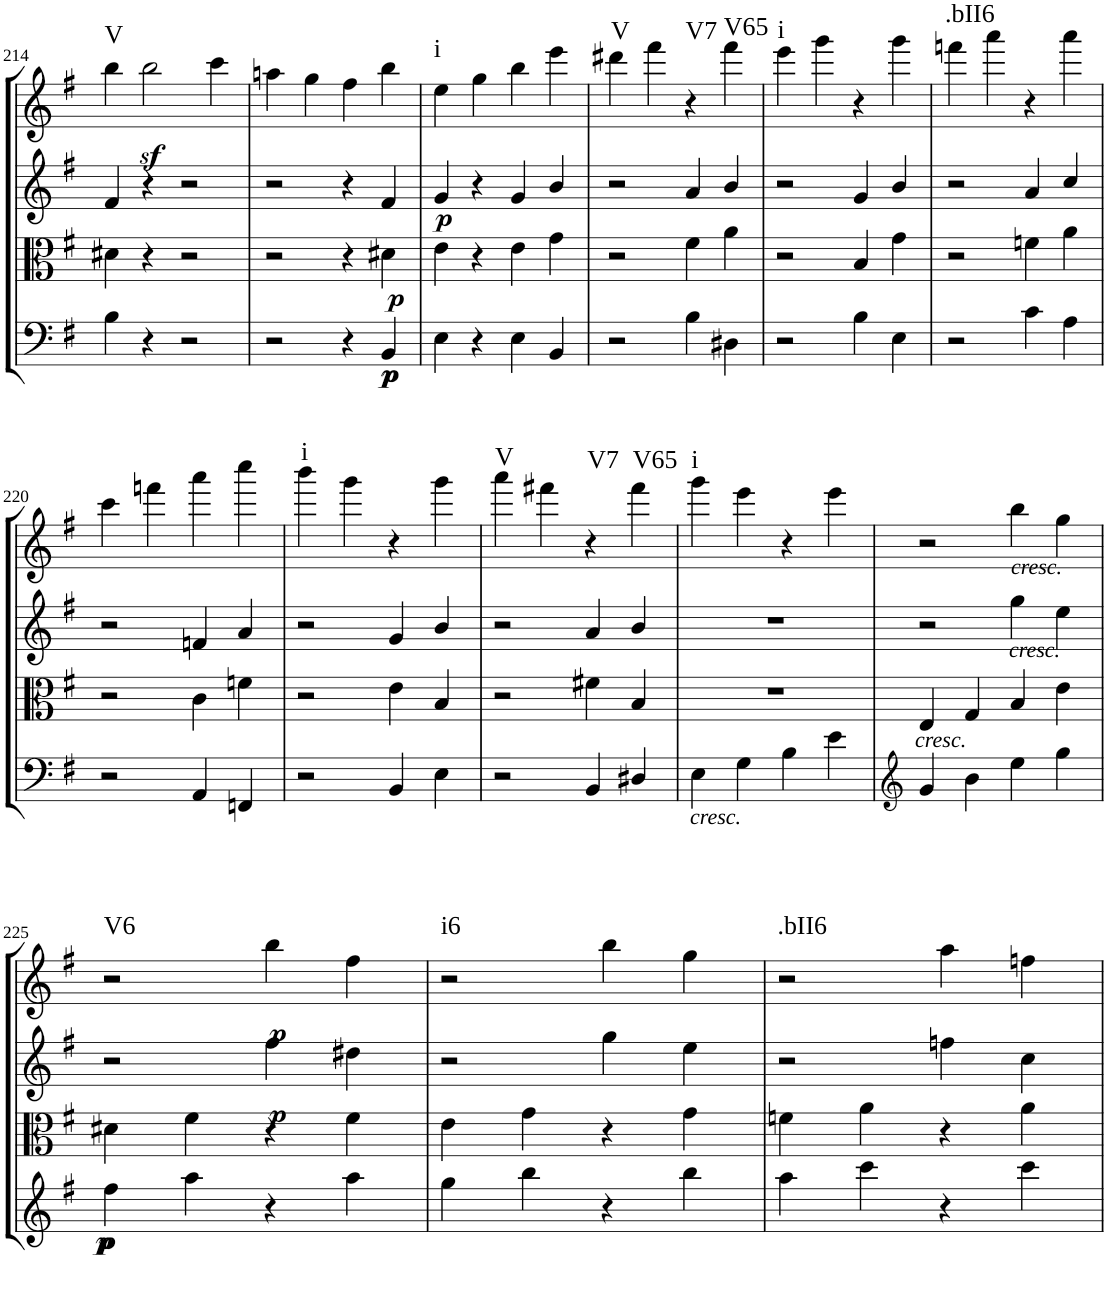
**kern	**dynam	**kern	**dynam	**kern	**dynam	**kern	**dynam	**harte
*part4	*part4	*part3	*part3	*part2	*part2	*part1	*part1	*part1
*staff4	*staff4	*staff3	*staff3	*staff2	*staff2	*staff1	*staff1	*
*I"Violoncello.	*	*I"Viola	*	*I"Violin II.	*	*I"Violin I.	*	*
*I'Vc	*	*I'Vla	*	*I'Vln	*	*I'Vln	*	*
!!LO:PB:g=z
*clefF4	*	*clefC3	*	*clefG2	*	*clefG2	*	*
*k[f#]	*	*k[f#]	*	*k[f#]	*	*k[f#]	*	*
*M2/2	*	*M2/2	*	*M2/2	*	*M2/2	*	*
*met(c|)	*	*met(c|)	*	*met(c|)	*	*met(c|)	*	*
=214	=214	=214	=214	=214	=214	=214	=214	=214
!	!	!	!	!	!	!	!	!LO:H:kt=V
4B\	.	4d#X\	.	4f#/	.	4bb\	.	N
4r	.	4r	.	4r	.	2bbz<\	.	.
2r	.	2r	.	2r	.	.	.	.
.	.	.	.	.	.	4ccc\	.	.
=215	=215	=215	=215	=215	=215	=215	=215	=215
2r	.	2r	.	2r	.	4aan\	.	.
.	.	.	.	.	.	4gg\	.	.
4r	.	4r	.	4r	.	4ff#\	.	.
!	!LO:DY:b	!	!	!	!	!	!	!
!	!LO:DY:n=1:b	!	!LO:DY:b	!	!	!	!	!
4BB/	p p	4d#X\	p	4f#/	.	4bb\	.	.
=216	=216	=216	=216	=216	=216	=216	=216	=216
!	!	!	!	!	!LO:DY:b	!	!	!LO:H:kt=i
4E\	.	4e\	.	4g/	p	4ee\	.	N
4r	.	4r	.	4r	.	4gg\	.	.
4E\	.	4e\	.	4g/	.	4bb\	.	.
4BB/	.	4g\	.	4b/	.	4eee\	.	.
=217	=217	=217	=217	=217	=217	=217	=217	=217
!	!	!	!	!	!	!	!	!LO:H:kt=V
2r	.	2r	.	2r	.	4ddd#X\	.	N
.	.	.	.	.	.	4fff#\	.	.
!	!	!	!	!	!	!	!	!LO:H:kt=V7
4B\	.	4f#\	.	4a/	.	4r	.	N
!	!	!	!	!	!	!	!	!LO:H:kt=V65
4D#X\	.	4a\	.	4b/	.	4fff#\	.	N
=218	=218	=218	=218	=218	=218	=218	=218	=218
!	!	!	!	!	!	!	!	!LO:H:kt=i
2r	.	2r	.	2r	.	4eee\	.	N
.	.	.	.	.	.	4ggg\	.	.
4B\	.	4B/	.	4g/	.	4r	.	.
4E\	.	4g\	.	4b/	.	4ggg\	.	.
=219	=219	=219	=219	=219	=219	=219	=219	=219
!	!	!	!	!	!	!	!	!LO:H:kt=.bII6
2r	.	2r	.	2r	.	4fffn\	.	N
.	.	.	.	.	.	4aaa\	.	.
4c\	.	4fn\	.	4a/	.	4r	.	.
4A\	.	4a\	.	4cc/	.	4aaa\	.	.
!!LO:LB:g=z
=220	=220	=220	=220	=220	=220	=220	=220	=220
2r	.	2r	.	2r	.	4ccc\	.	.
.	.	.	.	.	.	4fffn\	.	.
4AA/	.	4c\	.	4fn/	.	4aaa\	.	.
4FFn/	.	4fn\	.	4a/	.	4cccc\	.	.
=221	=221	=221	=221	=221	=221	=221	=221	=221
!	!	!	!	!	!	!	!	!LO:H:kt=i
2r	.	2r	.	2r	.	4bbb\	.	N
.	.	.	.	.	.	4ggg\	.	.
4BB/	.	4e\	.	4g/	.	4r	.	.
4E\	.	4B/	.	4b/	.	4ggg\	.	.
=222	=222	=222	=222	=222	=222	=222	=222	=222
!	!	!	!	!	!	!	!	!LO:H:kt=V
2r	.	2r	.	2r	.	4aaa\	.	N
.	.	.	.	.	.	4fff#X\	.	.
!	!	!	!	!	!	!	!	!LO:H:kt=V7
4BB/	.	4f#X\	.	4a/	.	4r	.	N
!	!	!	!	!	!	!	!	!LO:H:kt=V65
4D#X/	.	4B/	.	4b/	.	4fff#\	.	N
=223	=223	=223	=223	=223	=223	=223	=223	=223
!LO:TX:b:i:t=cresc.	!	!	!	!	!	!	!	!LO:H:kt=i
4E\	.	1r	.	1r	.	4ggg\	.	N
4G\	.	.	.	.	.	4eee\	.	.
4B\	.	.	.	.	.	4r	.	.
4e\	.	.	.	.	.	4eee\	.	.
=224	=224	=224	=224	=224	=224	=224	=224	=224
*clefG2	*	*	*	*	*	*	*	*
!	!	!LO:TX:b:i:t=cresc.	!	!	!	!	!	!
4g/	.	4E/	.	2r	.	2r	.	.
4b\	.	4G/	.	.	.	.	.	.
!	!	!	!	!	!	!LO:TX:a:i:t=cresc.	!	!
!	!	!	!	!LO:TX:a:i:t=cresc.	!	!	!	!
4ee\	.	4B/	.	4gg\	.	4bb\	.	.
4gg\	.	4e\	.	4ee\	.	4gg\	.	.
!!LO:LB:g=z
=225	=225	=225	=225	=225	=225	=225	=225	=225
!	!LO:DY:b	!	!	!	!	!	!	!
!	!LO:DY:n=1:b	!	!	!	!	!	!	!LO:H:kt=V6
4ff#\	p p	4d#X\	.	2r	.	2r	.	N
4aa\	.	4f#\	.	.	.	.	.	.
!	!	!	!	!	!LO:DY:b	!	!LO:DY:b	!
4r	.	4r	.	4ff#\	p	4bb\	p	.
4aa\	.	4f#\	.	4dd#X\	.	4ff#\	.	.
=226	=226	=226	=226	=226	=226	=226	=226	=226
!	!	!	!	!	!	!	!	!LO:H:kt=i6
4gg\	.	4e\	.	2r	.	2r	.	N
4bb\	.	4g\	.	.	.	.	.	.
4r	.	4r	.	4gg\	.	4bb\	.	.
4bb\	.	4g\	.	4ee\	.	4gg\	.	.
=227	=227	=227	=227	=227	=227	=227	=227	=227
!	!	!	!	!	!	!	!	!LO:H:kt=.bII6
4aa\	.	4fn\	.	2r	.	2r	.	N
4ccc\	.	4a\	.	.	.	.	.	.
4r	.	4r	.	4ffn\	.	4aa\	.	.
4ccc\	.	4a\	.	4cc\	.	4ffn\	.	.
=	=	=	=	=	=	=	=	=
*-	*-	*-	*-	*-	*-	*-	*-	*-
